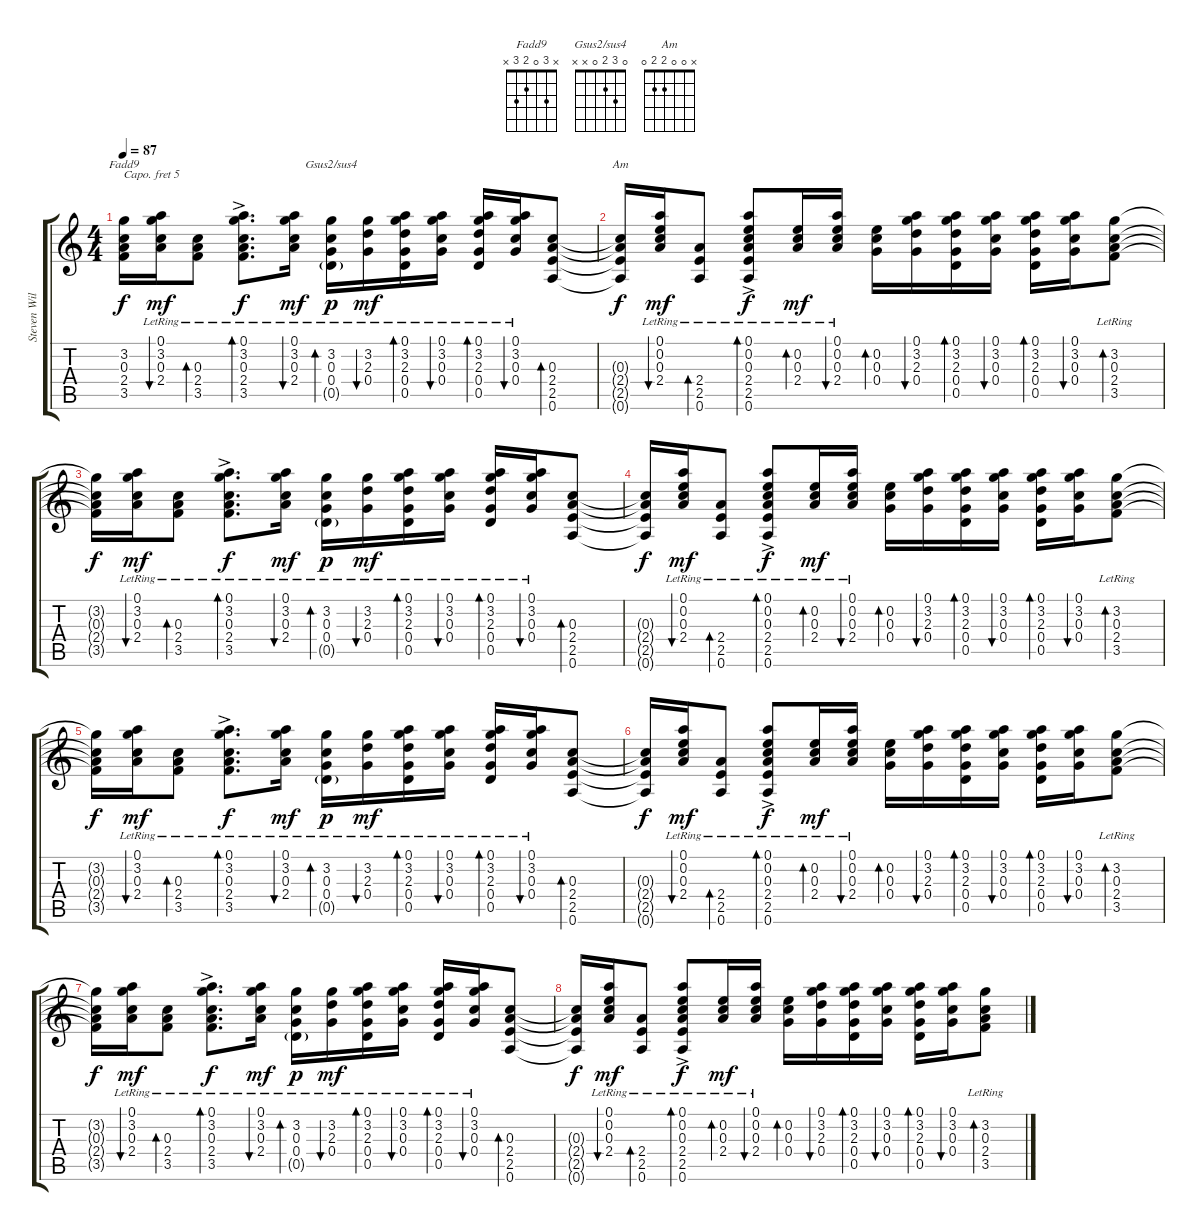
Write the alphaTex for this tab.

\track ("Steven Wilson Acous. Gtr. L" "Steven Wil") {instrument acousticguitarsteel}
\staff {score tabs}
\capo 5
\tuning (E4 B3 G3 D3 A2 E2) {hide}
\chord ("Fadd9" x 3 0 2 3 x)
\chord ("Gsus2/sus4" 0 3 2 0 x x)
\chord ("Am" x 0 0 2 2 0)
\ts (4 4)
\tempo 87
\clef g2
\ks aminor
(3.2{t} 0.3{t} 2.4{t} 3.5{t}).16{ch "Fadd9" dy f} (0.1{lr} 3.2{lr} 0.3{lr} 2.4{lr}).16{bu 30 dy mf} (0.3{lr} 2.4{lr} 3.5{lr}).8{bd 30} (0.1{ac lr} 3.2{ac lr} 0.3{ac lr} 2.4{ac lr} 3.5{ac lr}).8{d bd 30 dy f} (0.1{lr} 3.2{lr} 0.3{lr} 2.4{lr}).16{bu 30 dy mf} (3.2{lr} 0.3{lr} 0.4{lr} 0.5{g}).16{bd 30 ch "Gsus2/sus4" dy p} (3.2{lr} 2.3{lr} 0.4{lr}).16{bu 30 dy mf} (0.1{lr} 3.2{lr} 2.3{lr} 0.4{lr} 0.5{lr}).16{bd 30} (0.1{lr} 3.2{lr} 0.3{lr} 0.4{lr}).16{bu 30} (0.1{lr} 3.2{lr} 2.3{lr} 0.4{lr} 0.5{lr}).16{bd 30} (0.1{lr} 3.2{lr} 0.3{lr} 0.4{lr}).16{bu 30} (0.3 2.4 2.5 0.6).8{bd 30} |
(0.3{t} 2.4{t} 2.5{t} 0.6{t}).16{ch "Am" dy f} (0.1{lr} 0.2{lr} 0.3{lr} 2.4{lr}).16{bu 30 dy mf} (2.4{lr} 2.5{lr} 0.6{lr}).8{bd 30} (0.1{ac lr} 0.2{ac lr} 0.3{ac lr} 2.4{ac lr} 2.5{ac lr} 0.6{ac lr}).8{bd 30 dy f} (0.2{lr} 0.3{lr} 2.4{lr}).16{bd 30 dy mf} (0.1{lr} 0.2{lr} 0.3{lr} 2.4{lr}).16{bu 30} (0.2 0.3 0.4).16{bd 30} (0.1 3.2 2.3 0.4).16{bu 30} (0.1 3.2 2.3 0.4 0.5).16{bd 30} (0.1 3.2 0.3 0.4).16{bu 30} (0.1 3.2 2.3 0.4 0.5).16{bd 30} (0.1 3.2 0.3 0.4).16{bu 30} (3.2{lr} 0.3{lr} 2.4{lr} 3.5{lr}).8{bd 30} |
(3.2{t} 0.3{t} 2.4{t} 3.5{t}).16{dy f} (0.1{lr} 3.2{lr} 0.3{lr} 2.4{lr}).16{bu 30 dy mf} (0.3{lr} 2.4{lr} 3.5{lr}).8{bd 30} (0.1{ac lr} 3.2{ac lr} 0.3{ac lr} 2.4{ac lr} 3.5{ac lr}).8{d bd 30 dy f} (0.1{lr} 3.2{lr} 0.3{lr} 2.4{lr}).16{bu 30 dy mf} (3.2{lr} 0.3{lr} 0.4{lr} 0.5{g}).16{bd 30 dy p} (3.2{lr} 2.3{lr} 0.4{lr}).16{bu 30 dy mf} (0.1{lr} 3.2{lr} 2.3{lr} 0.4{lr} 0.5{lr}).16{bd 30} (0.1{lr} 3.2{lr} 0.3{lr} 0.4{lr}).16{bu 30} (0.1{lr} 3.2{lr} 2.3{lr} 0.4{lr} 0.5{lr}).16{bd 30} (0.1{lr} 3.2{lr} 0.3{lr} 0.4{lr}).16{bu 30} (0.3 2.4 2.5 0.6).8{bd 30} |
(0.3{t} 2.4{t} 2.5{t} 0.6{t}).16{dy f} (0.1{lr} 0.2{lr} 0.3{lr} 2.4{lr}).16{bu 30 dy mf} (2.4{lr} 2.5{lr} 0.6{lr}).8{bd 30} (0.1{ac lr} 0.2{ac lr} 0.3{ac lr} 2.4{ac lr} 2.5{ac lr} 0.6{ac lr}).8{bd 30 dy f} (0.2{lr} 0.3{lr} 2.4{lr}).16{bd 30 dy mf} (0.1{lr} 0.2{lr} 0.3{lr} 2.4{lr}).16{bu 30} (0.2 0.3 0.4).16{bd 30} (0.1 3.2 2.3 0.4).16{bu 30} (0.1 3.2 2.3 0.4 0.5).16{bd 30} (0.1 3.2 0.3 0.4).16{bu 30} (0.1 3.2 2.3 0.4 0.5).16{bd 30} (0.1 3.2 0.3 0.4).16{bu 30} (3.2{lr} 0.3{lr} 2.4{lr} 3.5{lr}).8{bd 30} |
(3.2{t} 0.3{t} 2.4{t} 3.5{t}).16{dy f} (0.1{lr} 3.2{lr} 0.3{lr} 2.4{lr}).16{bu 30 dy mf} (0.3{lr} 2.4{lr} 3.5{lr}).8{bd 30} (0.1{ac lr} 3.2{ac lr} 0.3{ac lr} 2.4{ac lr} 3.5{ac lr}).8{d bd 30 dy f} (0.1{lr} 3.2{lr} 0.3{lr} 2.4{lr}).16{bu 30 dy mf} (3.2{lr} 0.3{lr} 0.4{lr} 0.5{g}).16{bd 30 dy p} (3.2{lr} 2.3{lr} 0.4{lr}).16{bu 30 dy mf} (0.1{lr} 3.2{lr} 2.3{lr} 0.4{lr} 0.5{lr}).16{bd 30} (0.1{lr} 3.2{lr} 0.3{lr} 0.4{lr}).16{bu 30} (0.1{lr} 3.2{lr} 2.3{lr} 0.4{lr} 0.5{lr}).16{bd 30} (0.1{lr} 3.2{lr} 0.3{lr} 0.4{lr}).16{bu 30} (0.3 2.4 2.5 0.6).8{bd 30} |
(0.3{t} 2.4{t} 2.5{t} 0.6{t}).16{dy f} (0.1{lr} 0.2{lr} 0.3{lr} 2.4{lr}).16{bu 30 dy mf} (2.4{lr} 2.5{lr} 0.6{lr}).8{bd 30} (0.1{ac lr} 0.2{ac lr} 0.3{ac lr} 2.4{ac lr} 2.5{ac lr} 0.6{ac lr}).8{bd 30 dy f} (0.2{lr} 0.3{lr} 2.4{lr}).16{bd 30 dy mf} (0.1{lr} 0.2{lr} 0.3{lr} 2.4{lr}).16{bu 30} (0.2 0.3 0.4).16{bd 30} (0.1 3.2 2.3 0.4).16{bu 30} (0.1 3.2 2.3 0.4 0.5).16{bd 30} (0.1 3.2 0.3 0.4).16{bu 30} (0.1 3.2 2.3 0.4 0.5).16{bd 30} (0.1 3.2 0.3 0.4).16{bu 30} (3.2{lr} 0.3{lr} 2.4{lr} 3.5{lr}).8{bd 30} |
(3.2{t} 0.3{t} 2.4{t} 3.5{t}).16{dy f} (0.1{lr} 3.2{lr} 0.3{lr} 2.4{lr}).16{bu 30 dy mf} (0.3{lr} 2.4{lr} 3.5{lr}).8{bd 30} (0.1{ac lr} 3.2{ac lr} 0.3{ac lr} 2.4{ac lr} 3.5{ac lr}).8{d bd 30 dy f} (0.1{lr} 3.2{lr} 0.3{lr} 2.4{lr}).16{bu 30 dy mf} (3.2{lr} 0.3{lr} 0.4{lr} 0.5{g}).16{bd 30 dy p} (3.2{lr} 2.3{lr} 0.4{lr}).16{bu 30 dy mf} (0.1{lr} 3.2{lr} 2.3{lr} 0.4{lr} 0.5{lr}).16{bd 30} (0.1{lr} 3.2{lr} 0.3{lr} 0.4{lr}).16{bu 30} (0.1{lr} 3.2{lr} 2.3{lr} 0.4{lr} 0.5{lr}).16{bd 30} (0.1{lr} 3.2{lr} 0.3{lr} 0.4{lr}).16{bu 30} (0.3 2.4 2.5 0.6).8{bd 30} |
(0.3{t} 2.4{t} 2.5{t} 0.6{t}).16{dy f} (0.1{lr} 0.2{lr} 0.3{lr} 2.4{lr}).16{bu 30 dy mf} (2.4{lr} 2.5{lr} 0.6{lr}).8{bd 30} (0.1{ac lr} 0.2{ac lr} 0.3{ac lr} 2.4{ac lr} 2.5{ac lr} 0.6{ac lr}).8{bd 30 dy f} (0.2{lr} 0.3{lr} 2.4{lr}).16{bd 30 dy mf} (0.1{lr} 0.2{lr} 0.3{lr} 2.4{lr}).16{bu 30} (0.2 0.3 0.4).16{bd 30} (0.1 3.2 2.3 0.4).16{bu 30} (0.1 3.2 2.3 0.4 0.5).16{bd 30} (0.1 3.2 0.3 0.4).16{bu 30} (0.1 3.2 2.3 0.4 0.5).16{bd 30} (0.1 3.2 0.3 0.4).16{bu 30} (3.2{lr} 0.3{lr} 2.4{lr} 3.5{lr}).8{bd 30}
